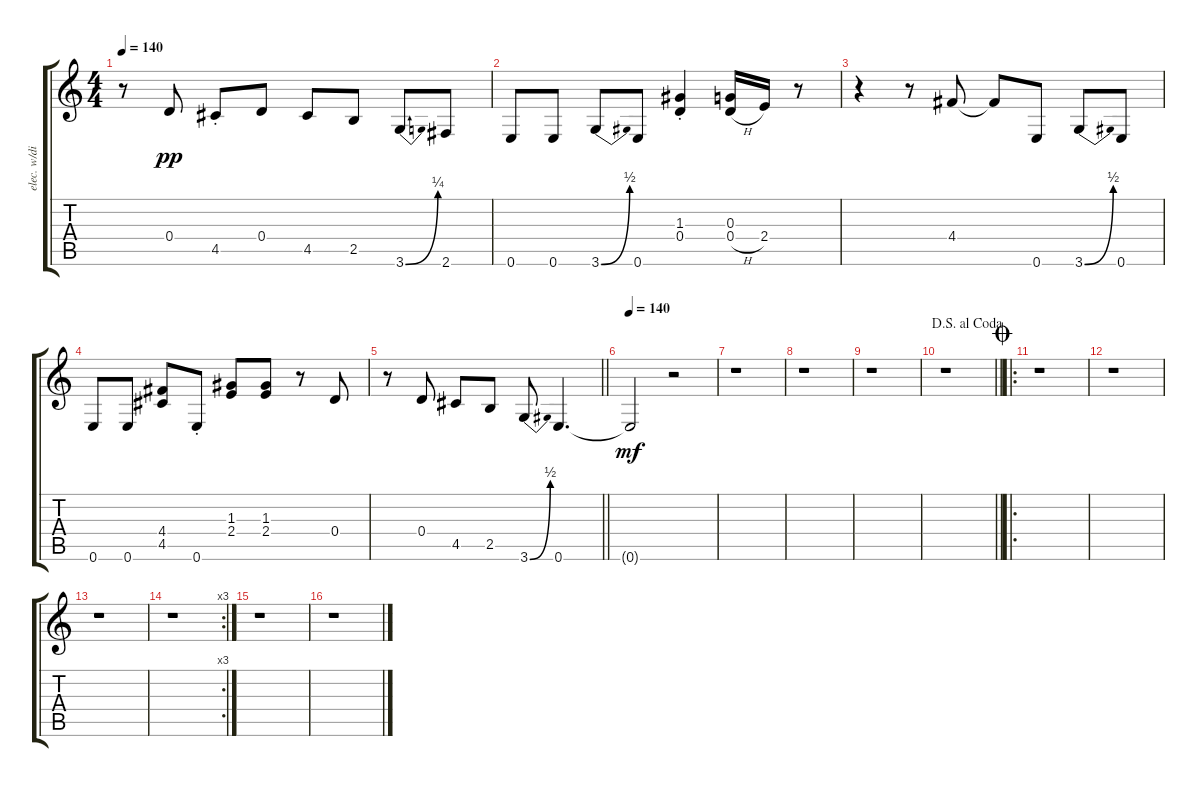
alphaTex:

\track ("elec. w/dist." "elec. w/di") {instrument distortionguitar}
\staff {score tabs}
\tuning (E4 B3 G3 D3 A2 E2) {hide}
\ts (4 4)
\tempo 140
\clef g2
\ks c
r.8{dy pp} 0.4.8 4.5{st}.8 0.4.8 4.5.8 2.5.8 3.6{be (bend 0 0 60 1)}.8 2.6.8 |
0.6.8 0.6.8 3.6{be (bend 0 0 60 2)}.8 0.6.8 (1.3{st} 0.4{st}).4 (0.3 0.4{h}).16 2.4.16 r.8 |
r.4 r.8 4.4.8 4.4{t}.8 0.6.8 3.6{be (bend 0 0 60 2)}.8 0.6.8 |
0.6.8 0.6.8 (4.4 4.5).8 0.6{st}.8 (1.3 2.4).8 (1.3 2.4).8 r.8 0.4.8 |
\barLineRight lightlight
r.8 0.4.8 4.5.8 2.5.8 3.6{be (bend 0 0 60 2)}.8 0.6.4{d} |
\tempo 140
0.6{t}.2{dy mf} r.2 |
r.1 |
r.1 |
r.1 |
\jump dalsegnoalcoda
\barLineRight lightlight
r.1 |
\ro
\jump coda
r.1 |
r.1 |
r.1 |
\rc 3
r.1 |
r.1 |
r.1
